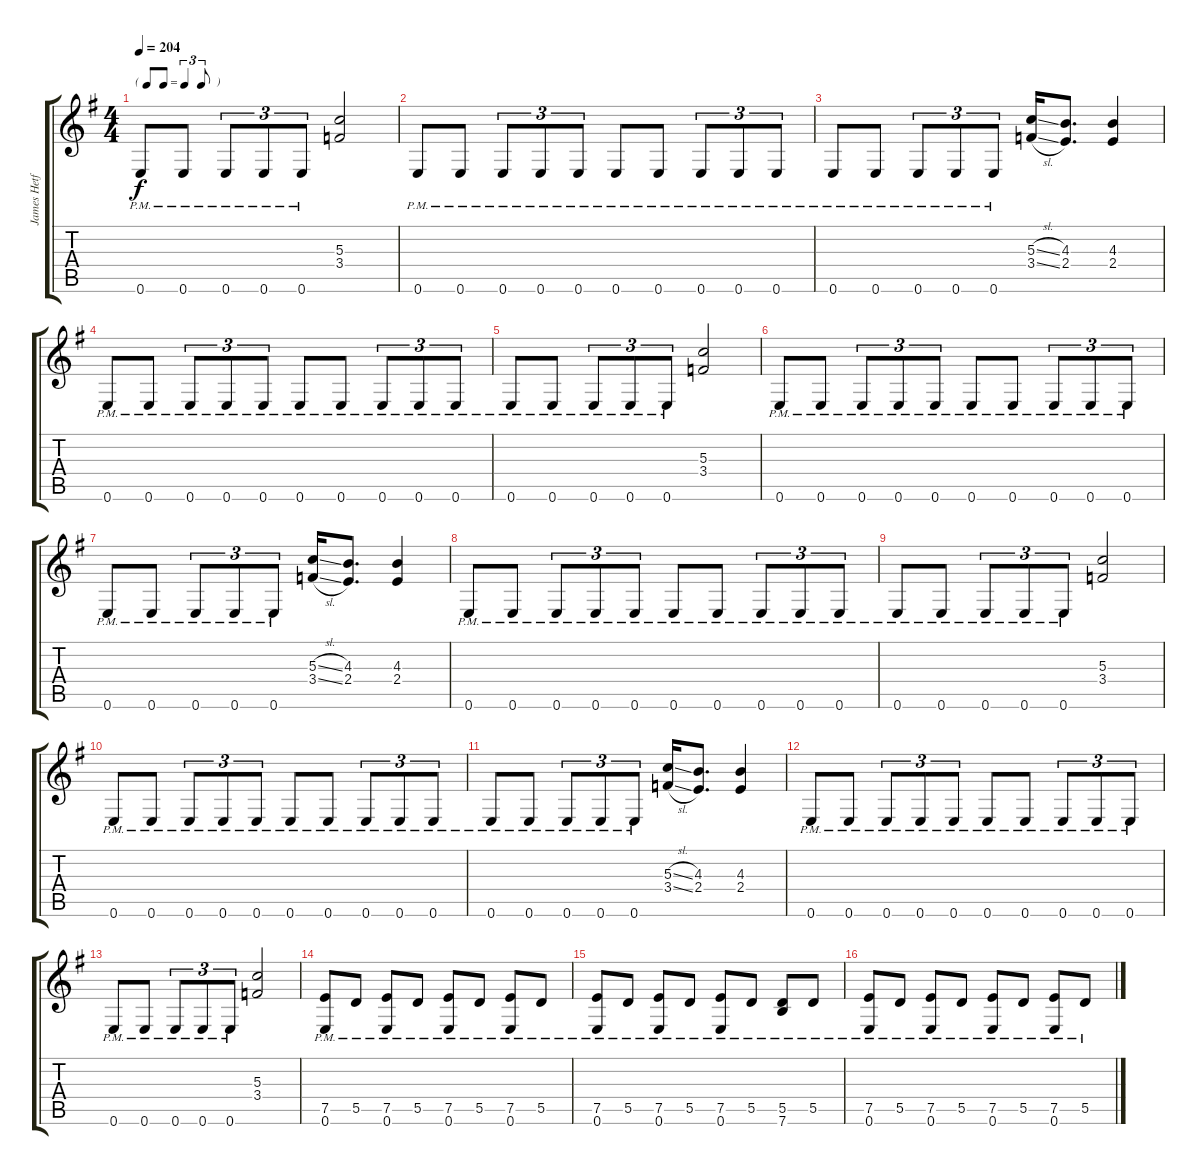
\track ("James Hetfield" "James Hetf") {instrument distortionguitar}
\staff {score tabs}
\tuning (E4 B3 G3 D3 A2 E2) {hide}
\ts (4 4)
\tf triplet8th
\tempo 204
\clef g2
\ks eminor
0.6{pm}.8{dy f} 0.6{pm}.8 0.6{pm}.8{tu (3 2)} 0.6{pm}.8{tu (3 2)} 0.6{pm}.8{tu (3 2)} (5.3 3.4).2 |
0.6{pm}.8 0.6{pm}.8 0.6{pm}.8{tu (3 2)} 0.6{pm}.8{tu (3 2)} 0.6{pm}.8{tu (3 2)} 0.6{pm}.8 0.6{pm}.8 0.6{pm}.8{tu (3 2)} 0.6{pm}.8{tu (3 2)} 0.6{pm}.8{tu (3 2)} |
0.6{pm}.8 0.6{pm}.8 0.6{pm}.8{tu (3 2)} 0.6{pm}.8{tu (3 2)} 0.6{pm}.8{tu (3 2)} (5.3{sl} 3.4{sl}).16 (4.3 2.4).8{d} (4.3 2.4).4 |
0.6{pm}.8 0.6{pm}.8 0.6{pm}.8{tu (3 2)} 0.6{pm}.8{tu (3 2)} 0.6{pm}.8{tu (3 2)} 0.6{pm}.8 0.6{pm}.8 0.6{pm}.8{tu (3 2)} 0.6{pm}.8{tu (3 2)} 0.6{pm}.8{tu (3 2)} |
0.6{pm}.8 0.6{pm}.8 0.6{pm}.8{tu (3 2)} 0.6{pm}.8{tu (3 2)} 0.6{pm}.8{tu (3 2)} (5.3 3.4).2 |
0.6{pm}.8 0.6{pm}.8 0.6{pm}.8{tu (3 2)} 0.6{pm}.8{tu (3 2)} 0.6{pm}.8{tu (3 2)} 0.6{pm}.8 0.6{pm}.8 0.6{pm}.8{tu (3 2)} 0.6{pm}.8{tu (3 2)} 0.6{pm}.8{tu (3 2)} |
0.6{pm}.8 0.6{pm}.8 0.6{pm}.8{tu (3 2)} 0.6{pm}.8{tu (3 2)} 0.6{pm}.8{tu (3 2)} (5.3{sl} 3.4{sl}).16 (4.3 2.4).8{d} (4.3 2.4).4 |
0.6{pm}.8 0.6{pm}.8 0.6{pm}.8{tu (3 2)} 0.6{pm}.8{tu (3 2)} 0.6{pm}.8{tu (3 2)} 0.6{pm}.8 0.6{pm}.8 0.6{pm}.8{tu (3 2)} 0.6{pm}.8{tu (3 2)} 0.6{pm}.8{tu (3 2)} |
0.6{pm}.8 0.6{pm}.8 0.6{pm}.8{tu (3 2)} 0.6{pm}.8{tu (3 2)} 0.6{pm}.8{tu (3 2)} (5.3 3.4).2 |
0.6{pm}.8 0.6{pm}.8 0.6{pm}.8{tu (3 2)} 0.6{pm}.8{tu (3 2)} 0.6{pm}.8{tu (3 2)} 0.6{pm}.8 0.6{pm}.8 0.6{pm}.8{tu (3 2)} 0.6{pm}.8{tu (3 2)} 0.6{pm}.8{tu (3 2)} |
0.6{pm}.8 0.6{pm}.8 0.6{pm}.8{tu (3 2)} 0.6{pm}.8{tu (3 2)} 0.6{pm}.8{tu (3 2)} (5.3{sl} 3.4{sl}).16 (4.3 2.4).8{d} (4.3 2.4).4 |
0.6{pm}.8 0.6{pm}.8 0.6{pm}.8{tu (3 2)} 0.6{pm}.8{tu (3 2)} 0.6{pm}.8{tu (3 2)} 0.6{pm}.8 0.6{pm}.8 0.6{pm}.8{tu (3 2)} 0.6{pm}.8{tu (3 2)} 0.6{pm}.8{tu (3 2)} |
0.6{pm}.8 0.6{pm}.8 0.6{pm}.8{tu (3 2)} 0.6{pm}.8{tu (3 2)} 0.6{pm}.8{tu (3 2)} (5.3 3.4).2 |
(7.5{pm} 0.6{pm}).8 5.5{pm}.8 (7.5{pm} 0.6{pm}).8 5.5{pm}.8 (7.5{pm} 0.6{pm}).8 5.5{pm}.8 (7.5{pm} 0.6{pm}).8 5.5{pm}.8 |
(7.5{pm} 0.6{pm}).8 5.5{pm}.8 (7.5{pm} 0.6{pm}).8 5.5{pm}.8 (7.5{pm} 0.6{pm}).8 5.5{pm}.8 (5.5{pm} 7.6{pm}).8 5.5{pm}.8 |
(7.5{pm} 0.6{pm}).8 5.5{pm}.8 (7.5{pm} 0.6{pm}).8 5.5{pm}.8 (7.5{pm} 0.6{pm}).8 5.5{pm}.8 (7.5{pm} 0.6{pm}).8 5.5{pm}.8
